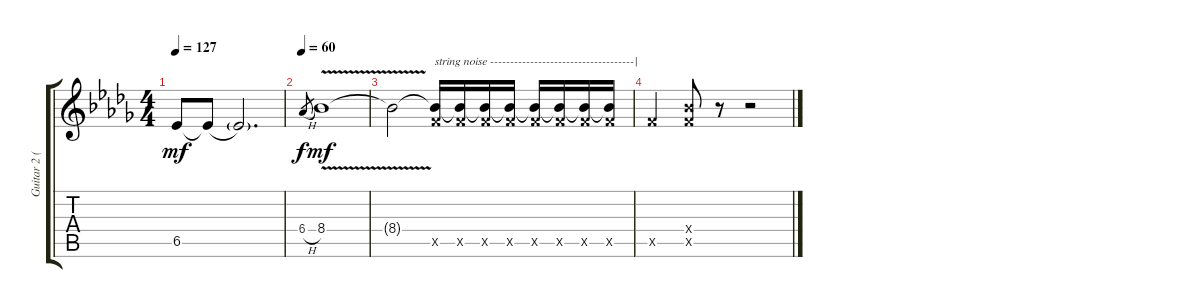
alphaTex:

\track ("Guitar 2 (dist.)" "Guitar 2 (") {instrument distortionguitar}
\staff {score tabs}
\tuning (E4 B3 G3 D3 A2 E2) {hide}
\ts (4 4)
\tempo 127
\clef g2
\ks bbminor
6.5{t}.8{dy mf} 6.5{be (hold 0 0 60 0) t}.8 6.5{t}.2{d} |
\tempo 60
6.4{h}.8{gr dy f} 8.4{v}.1{dy mf} |
8.4{t}.2 (8.4{t} 8.5{x}).16{txt "string noise ------------------------------------|"} (8.4{t} 8.5{x}).16 (8.4{t} 8.5{x}).16 (8.4{t} 8.5{x}).16 (8.4{t} 8.5{x}).16 (8.4{t} 8.5{x}).16 (8.4{t} 8.5{x}).16 (8.4{t} 8.5{x}).16 |
8.5{x}.4 (8.4{x} 8.5{x}).8 r.8 r.2
